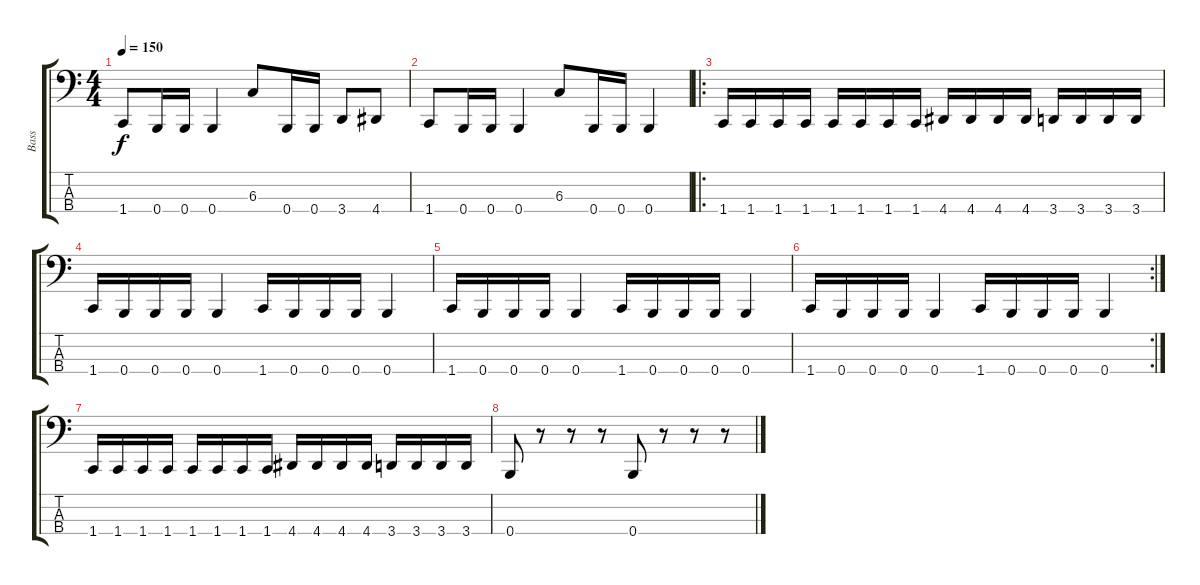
\track ("Bass" "Bass") {instrument electricbasspick}
\staff {score tabs}
\tuning (E2 B1 Gb1 B0) {hide}
\ts (4 4)
\tempo 150
\clef f4
\ks c
1.4.8{dy f} 0.4.16 0.4.16 0.4.4 6.3.8 0.4.16 0.4.16 3.4.8 4.4.8 |
1.4.8 0.4.16 0.4.16 0.4.4 6.3.8 0.4.16 0.4.16 0.4.4 |
\ro
1.4.16 1.4.16 1.4.16 1.4.16 1.4.16 1.4.16 1.4.16 1.4.16 4.4.16 4.4.16 4.4.16 4.4.16 3.4.16 3.4.16 3.4.16 3.4.16 |
1.4.16 0.4.16 0.4.16 0.4.16 0.4.4 1.4.16 0.4.16 0.4.16 0.4.16 0.4.4 |
1.4.16 0.4.16 0.4.16 0.4.16 0.4.4 1.4.16 0.4.16 0.4.16 0.4.16 0.4.4 |
\rc 2
1.4.16 0.4.16 0.4.16 0.4.16 0.4.4 1.4.16 0.4.16 0.4.16 0.4.16 0.4.4 |
1.4.16 1.4.16 1.4.16 1.4.16 1.4.16 1.4.16 1.4.16 1.4.16 4.4.16 4.4.16 4.4.16 4.4.16 3.4.16 3.4.16 3.4.16 3.4.16 |
0.4.8 r.8 r.8 r.8 0.4.8 r.8 r.8 r.8
